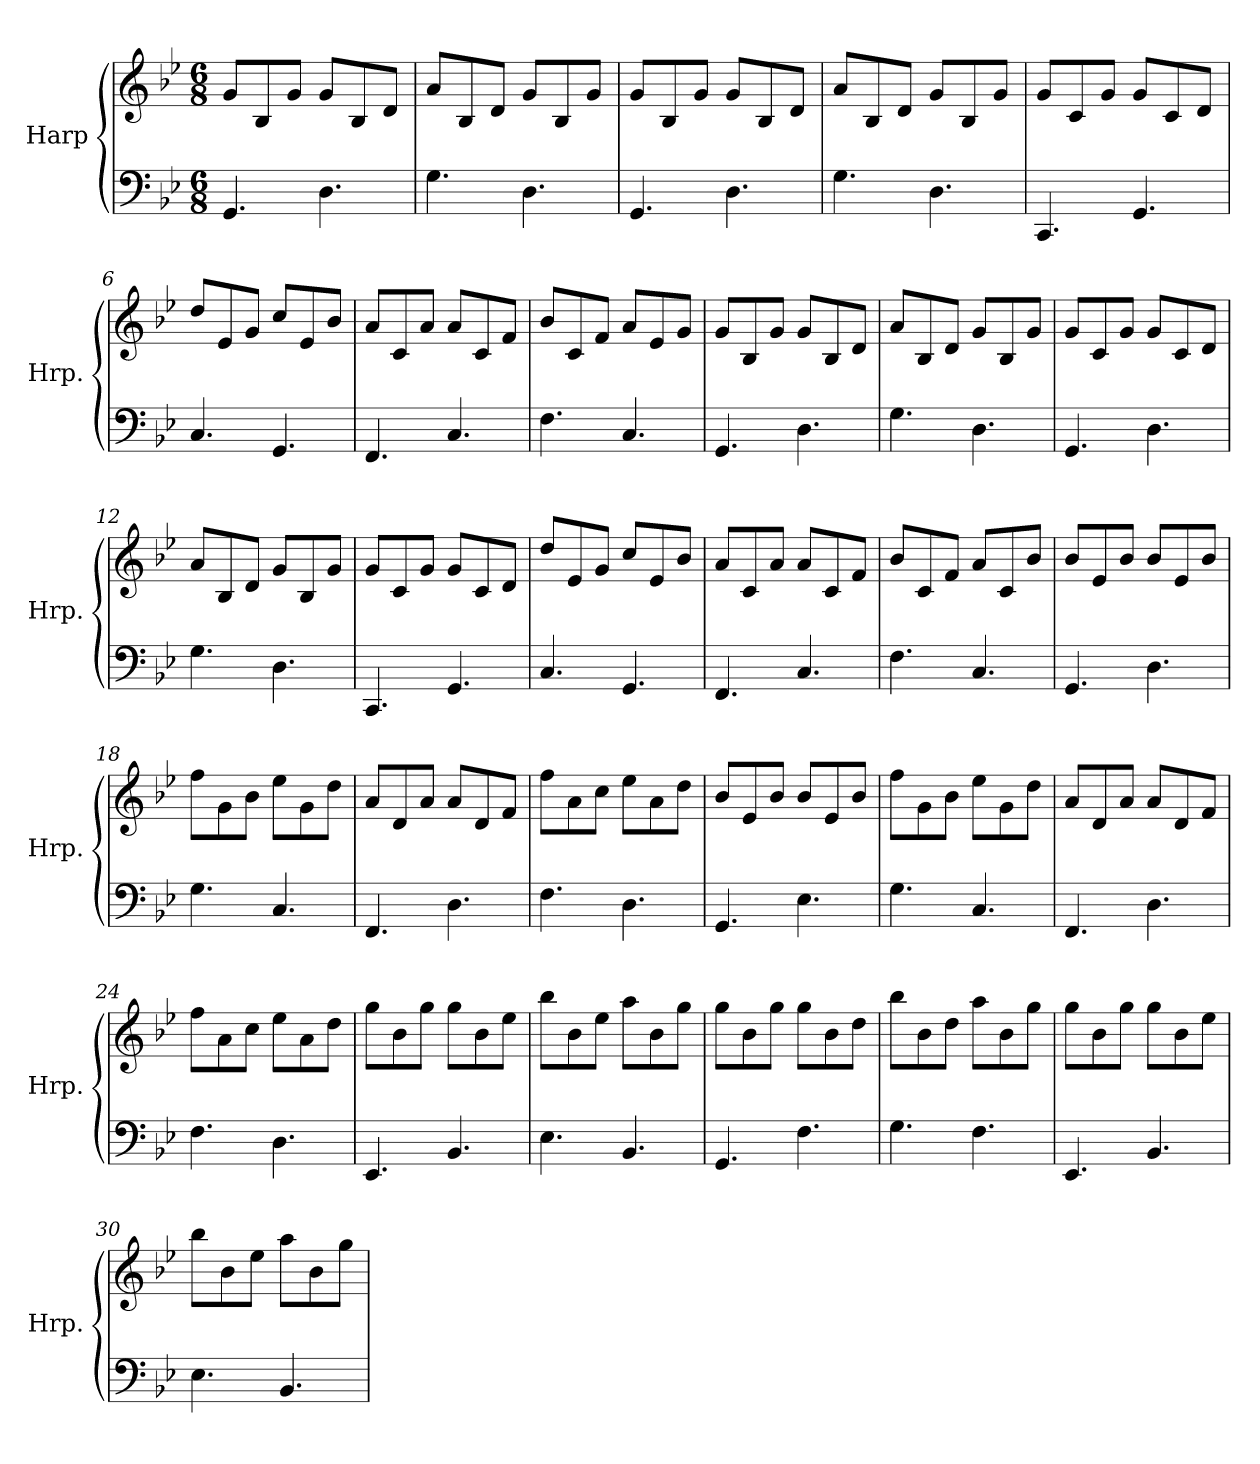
**kern	**kern
*part1	*part1
*staff2	*staff1
*I"Harp	*
*I'Hrp.	*
*clefF4	*clefG2
*k[b-e-]	*k[b-e-]
*M6/8	*M6/8
*MM120	*MM120
=1	=1
4.GG/	8g/L
.	8B-/
.	8g/J
4.D\	8g/L
.	8B-/
.	8d/J
=2	=2
4.G\	8a/L
.	8B-/
.	8d/J
4.D\	8g/L
.	8B-/
.	8g/J
=3	=3
4.GG/	8g/L
.	8B-/
.	8g/J
4.D\	8g/L
.	8B-/
.	8d/J
=4	=4
4.G\	8a/L
.	8B-/
.	8d/J
4.D\	8g/L
.	8B-/
.	8g/J
=5	=5
4.CC/	8g/L
.	8c/
.	8g/J
4.GG/	8g/L
.	8c/
.	8d/J
!!LO:LB:g=z
=6	=6
4.C/	8dd/L
.	8e-/
.	8g/J
4.GG/	8cc/L
.	8e-/
.	8b-/J
=7	=7
4.FF/	8a/L
.	8c/
.	8a/J
4.C/	8a/L
.	8c/
.	8f/J
=8	=8
4.F\	8b-/L
.	8c/
.	8f/J
4.C/	8a/L
.	8e-/
.	8g/J
=9	=9
4.GG/	8g/L
.	8B-/
.	8g/J
4.D\	8g/L
.	8B-/
.	8d/J
=10	=10
4.G\	8a/L
.	8B-/
.	8d/J
4.D\	8g/L
.	8B-/
.	8g/J
=11	=11
4.GG/	8g/L
.	8c/
.	8g/J
4.D\	8g/L
.	8c/
.	8d/J
!!LO:LB:g=z
=12	=12
4.G\	8a/L
.	8B-/
.	8d/J
4.D\	8g/L
.	8B-/
.	8g/J
=13	=13
4.CC/	8g/L
.	8c/
.	8g/J
4.GG/	8g/L
.	8c/
.	8d/J
=14	=14
4.C/	8dd/L
.	8e-/
.	8g/J
4.GG/	8cc/L
.	8e-/
.	8b-/J
=15	=15
4.FF/	8a/L
.	8c/
.	8a/J
4.C/	8a/L
.	8c/
.	8f/J
=16	=16
4.F\	8b-/L
.	8c/
.	8f/J
4.C/	8a/L
.	8c/
.	8b-/J
=17	=17
4.GG/	8b-/L
.	8e-/
.	8b-/J
4.D\	8b-/L
.	8e-/
.	8b-/J
!!LO:LB:g=z
=18	=18
4.G\	8ff\L
.	8g\
.	8b-\J
4.C/	8ee-\L
.	8g\
.	8dd\J
=19	=19
4.FF/	8a/L
.	8d/
.	8a/J
4.D\	8a/L
.	8d/
.	8f/J
=20	=20
4.F\	8ff\L
.	8a\
.	8cc\J
4.D\	8ee-\L
.	8a\
.	8dd\J
=21	=21
4.GG/	8b-/L
.	8e-/
.	8b-/J
4.E-\	8b-/L
.	8e-/
.	8b-/J
=22	=22
4.G\	8ff\L
.	8g\
.	8b-\J
4.C/	8ee-\L
.	8g\
.	8dd\J
=23	=23
4.FF/	8a/L
.	8d/
.	8a/J
4.D\	8a/L
.	8d/
.	8f/J
!!LO:LB:g=z
=24	=24
4.F\	8ff\L
.	8a\
.	8cc\J
4.D\	8ee-\L
.	8a\
.	8dd\J
=25	=25
4.EE-/	8gg\L
.	8b-\
.	8gg\J
4.BB-/	8gg\L
.	8b-\
.	8ee-\J
=26	=26
4.E-\	8bb-\L
.	8b-\
.	8ee-\J
4.BB-/	8aa\L
.	8b-\
.	8gg\J
=27	=27
4.GG/	8gg\L
.	8b-\
.	8gg\J
4.F\	8gg\L
.	8b-\
.	8dd\J
=28	=28
4.G\	8bb-\L
.	8b-\
.	8dd\J
4.F\	8aa\L
.	8b-\
.	8gg\J
=29	=29
4.EE-/	8gg\L
.	8b-\
.	8gg\J
4.BB-/	8gg\L
.	8b-\
.	8ee-\J
!!LO:PB:g=z
=30	=30
4.E-\	8bb-\L
.	8b-\
.	8ee-\J
4.BB-/	8aa\L
.	8b-\
.	8gg\J
=	=
*-	*-
